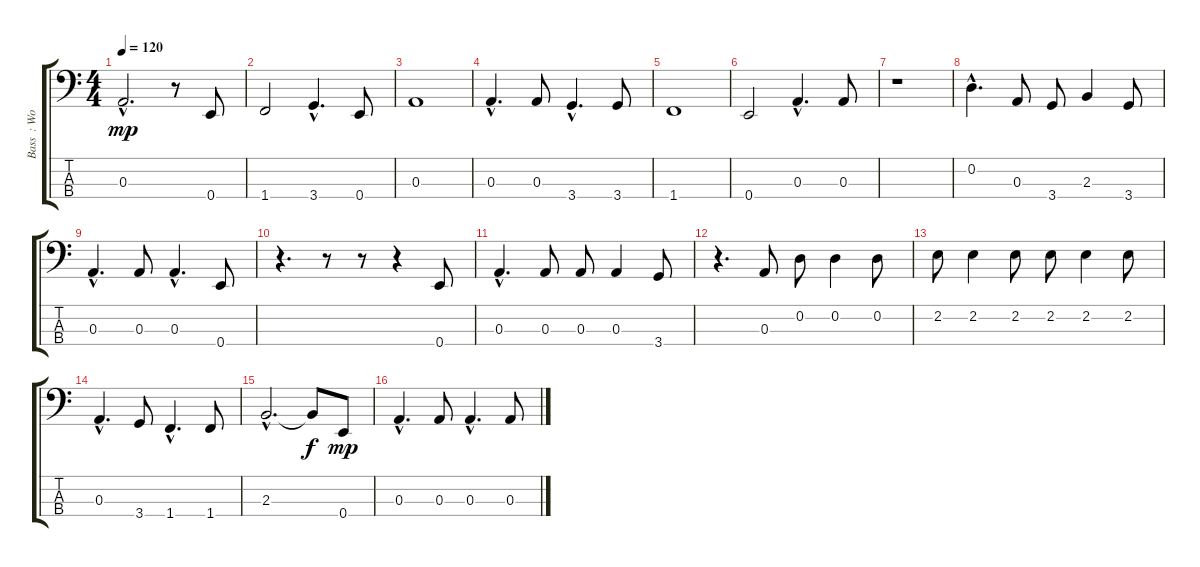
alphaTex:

\track ("Bass  : Wood Bass   " "Bass  : Wo") {instrument acousticbass}
\staff {score tabs}
\tuning (G2 D2 A1 E1) {hide}
\ts (4 4)
\tempo 120
\clef f4
\ks c
0.3{hac}.2{d dy mp} r.8 0.4.8 |
1.4.2 3.4{hac}.4{d} 0.4.8 |
0.3.1 |
0.3{hac}.4{d} 0.3.8 3.4{hac}.4{d} 3.4.8 |
1.4.1 |
0.4.2 0.3{hac}.4{d} 0.3.8 |
r.1 |
0.2{hac}.4{d} 0.3.8 3.4.8 2.3.4 3.4.8 |
0.3{hac}.4{d} 0.3.8 0.3{hac}.4{d} 0.4.8 |
r.4{d} r.8 r.8 r.4 0.4.8 |
0.3{hac}.4{d} 0.3.8 0.3.8 0.3.4 3.4.8 |
r.4{d} 0.3.8 0.2.8 0.2.4 0.2.8 |
2.2.8 2.2.4 2.2.8 2.2.8 2.2.4 2.2.8 |
0.3{hac}.4{d} 3.4.8 1.4{hac}.4{d} 1.4.8 |
2.3{hac}.2{d} 2.3{t}.8{dy f} 0.4.8{dy mp} |
0.3{hac}.4{d} 0.3.8 0.3{hac}.4{d} 0.3.8
